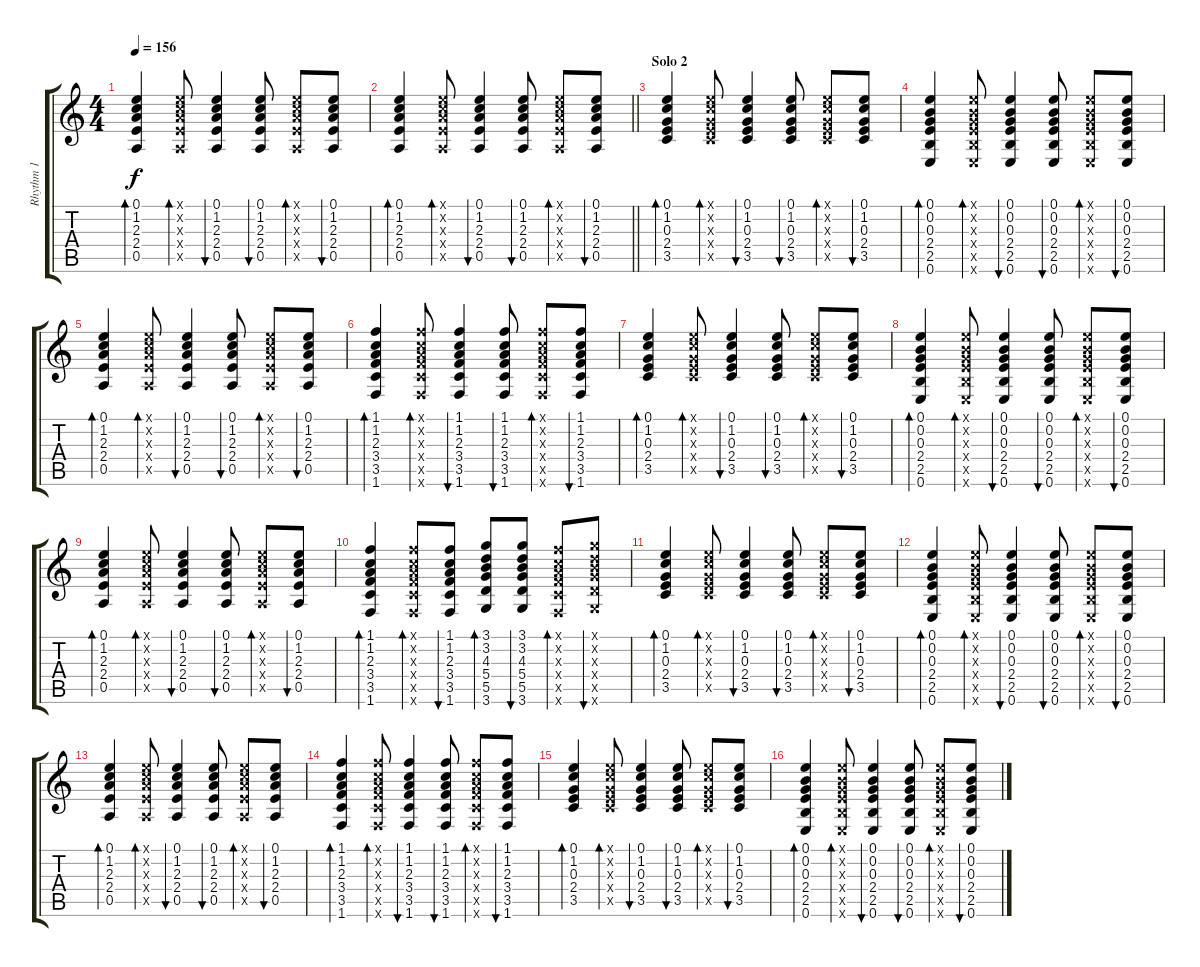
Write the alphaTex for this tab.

\track ("Rhythm 1" "Rhythm 1") {instrument acousticguitarsteel}
\staff {score tabs}
\tuning (E4 B3 G3 D3 A2 E2) {hide}
\ts (4 4)
\tempo 156
\clef g2
\ks c
(0.1 1.2 2.3 2.4 0.5).4{bd 60 dy f instrument acousticguitarsteel} (0.1{x} 1.2{x} 2.3{x} 2.4{x} 0.5{x}).8{bd 60} (0.1 1.2 2.3 2.4 0.5).4{bu 60} (0.1 1.2 2.3 2.4 0.5).8{bu 60} (0.1{x} 1.2{x} 2.3{x} 2.4{x} 0.5{x}).8{bd 60} (0.1 1.2 2.3 2.4 0.5).8{bu 60} |
\barLineRight lightlight
(0.1 1.2 2.3 2.4 0.5).4{bd 60} (0.1{x} 1.2{x} 2.3{x} 2.4{x} 0.5{x}).8{bd 60} (0.1 1.2 2.3 2.4 0.5).4{bu 60} (0.1 1.2 2.3 2.4 0.5).8{bu 60} (0.1{x} 1.2{x} 2.3{x} 2.4{x} 0.5{x}).8{bd 60} (0.1 1.2 2.3 2.4 0.5).8{bu 60} |
\section ("" "Solo 2")
(0.1 1.2 0.3 2.4 3.5).4{bd 60} (0.1{x} 1.2{x} 0.3{x} 2.4{x} 3.5{x}).8{bd 60} (0.1 1.2 0.3 2.4 3.5).4{bu 60} (0.1 1.2 0.3 2.4 3.5).8{bu 60} (0.1{x} 1.2{x} 0.3{x} 2.4{x} 3.5{x}).8{bd 60} (0.1 1.2 0.3 2.4 3.5).8{bu 60} |
(0.1 0.2 0.3 2.4 2.5 0.6).4{bd 60} (0.1{x} 0.2{x} 0.3{x} 2.4{x} 2.5{x} 0.6{x}).8{bd 60} (0.1 0.2 0.3 2.4 2.5 0.6).4{bu 60} (0.1 0.2 0.3 2.4 2.5 0.6).8{bu 60} (0.1{x} 0.2{x} 0.3{x} 2.4{x} 2.5{x} 0.6{x}).8{bd 60} (0.1 0.2 0.3 2.4 2.5 0.6).8{bu 60} |
(0.1 1.2 2.3 2.4 0.5).4{bd 60} (0.1{x} 1.2{x} 2.3{x} 2.4{x} 0.5{x}).8{bd 60} (0.1 1.2 2.3 2.4 0.5).4{bu 60} (0.1 1.2 2.3 2.4 0.5).8{bu 60} (0.1{x} 1.2{x} 2.3{x} 2.4{x} 0.5{x}).8{bd 60} (0.1 1.2 2.3 2.4 0.5).8{bu 60} |
(1.1 1.2 2.3 3.4 3.5 1.6).4{bd 60} (1.1{x} 1.2{x} 2.3{x} 3.4{x} 3.5{x} 1.6{x}).8{bd 60} (1.1 1.2 2.3 3.4 3.5 1.6).4{bu 60} (1.1 1.2 2.3 3.4 3.5 1.6).8{bu 60} (1.1{x} 1.2{x} 2.3{x} 3.4{x} 3.5{x} 1.6{x}).8{bd 60} (1.1 1.2 2.3 3.4 3.5 1.6).8{bu 60} |
(0.1 1.2 0.3 2.4 3.5).4{bd 60} (0.1{x} 1.2{x} 0.3{x} 2.4{x} 3.5{x}).8{bd 60} (0.1 1.2 0.3 2.4 3.5).4{bu 60} (0.1 1.2 0.3 2.4 3.5).8{bu 60} (0.1{x} 1.2{x} 0.3{x} 2.4{x} 3.5{x}).8{bd 60} (0.1 1.2 0.3 2.4 3.5).8{bu 60} |
(0.1 0.2 0.3 2.4 2.5 0.6).4{bd 60} (0.1{x} 0.2{x} 0.3{x} 2.4{x} 2.5{x} 0.6{x}).8{bd 60} (0.1 0.2 0.3 2.4 2.5 0.6).4{bu 60} (0.1 0.2 0.3 2.4 2.5 0.6).8{bu 60} (0.1{x} 0.2{x} 0.3{x} 2.4{x} 2.5{x} 0.6{x}).8{bd 60} (0.1 0.2 0.3 2.4 2.5 0.6).8{bu 60} |
(0.1 1.2 2.3 2.4 0.5).4{bd 60} (0.1{x} 1.2{x} 2.3{x} 2.4{x} 0.5{x}).8{bd 60} (0.1 1.2 2.3 2.4 0.5).4{bu 60} (0.1 1.2 2.3 2.4 0.5).8{bu 60} (0.1{x} 1.2{x} 2.3{x} 2.4{x} 0.5{x}).8{bd 60} (0.1 1.2 2.3 2.4 0.5).8{bu 60} |
(1.1 1.2 2.3 3.4 3.5 1.6).4{bd 60} (1.1{x} 1.2{x} 2.3{x} 3.4{x} 3.5{x} 1.6{x}).8{bd 60} (1.1 1.2 2.3 3.4 3.5 1.6).8{bu 60} (3.1 3.2 4.3 5.4 5.5 3.6).8{bd 60} (3.1 3.2 4.3 5.4 5.5 3.6).8{bu 60} (1.1{x} 1.2{x} 2.3{x} 3.4{x} 3.5{x} 1.6{x}).8{bd 60} (3.1{x} 3.2{x} 4.3{x} 5.4{x} 5.5{x} 3.6{x}).8{bu 60} |
(0.1 1.2 0.3 2.4 3.5).4{bd 60} (0.1{x} 1.2{x} 0.3{x} 2.4{x} 3.5{x}).8{bd 60} (0.1 1.2 0.3 2.4 3.5).4{bu 60} (0.1 1.2 0.3 2.4 3.5).8{bu 60} (0.1{x} 1.2{x} 0.3{x} 2.4{x} 3.5{x}).8{bd 60} (0.1 1.2 0.3 2.4 3.5).8{bu 60} |
(0.1 0.2 0.3 2.4 2.5 0.6).4{bd 60} (0.1{x} 0.2{x} 0.3{x} 2.4{x} 2.5{x} 0.6{x}).8{bd 60} (0.1 0.2 0.3 2.4 2.5 0.6).4{bu 60} (0.1 0.2 0.3 2.4 2.5 0.6).8{bu 60} (0.1{x} 0.2{x} 0.3{x} 2.4{x} 2.5{x} 0.6{x}).8{bd 60} (0.1 0.2 0.3 2.4 2.5 0.6).8{bu 60} |
(0.1 1.2 2.3 2.4 0.5).4{bd 60} (0.1{x} 1.2{x} 2.3{x} 2.4{x} 0.5{x}).8{bd 60} (0.1 1.2 2.3 2.4 0.5).4{bu 60} (0.1 1.2 2.3 2.4 0.5).8{bu 60} (0.1{x} 1.2{x} 2.3{x} 2.4{x} 0.5{x}).8{bd 60} (0.1 1.2 2.3 2.4 0.5).8{bu 60} |
(1.1 1.2 2.3 3.4 3.5 1.6).4{bd 60} (1.1{x} 1.2{x} 2.3{x} 3.4{x} 3.5{x} 1.6{x}).8{bd 60} (1.1 1.2 2.3 3.4 3.5 1.6).4{bu 60} (1.1 1.2 2.3 3.4 3.5 1.6).8{bu 60} (1.1{x} 1.2{x} 2.3{x} 3.4{x} 3.5{x} 1.6{x}).8{bd 60} (1.1 1.2 2.3 3.4 3.5 1.6).8{bu 60} |
(0.1 1.2 0.3 2.4 3.5).4{bd 60} (0.1{x} 1.2{x} 0.3{x} 2.4{x} 3.5{x}).8{bd 60} (0.1 1.2 0.3 2.4 3.5).4{bu 60} (0.1 1.2 0.3 2.4 3.5).8{bu 60} (0.1{x} 1.2{x} 0.3{x} 2.4{x} 3.5{x}).8{bd 60} (0.1 1.2 0.3 2.4 3.5).8{bu 60} |
(0.1 0.2 0.3 2.4 2.5 0.6).4{bd 60} (0.1{x} 0.2{x} 0.3{x} 2.4{x} 2.5{x} 0.6{x}).8{bd 60} (0.1 0.2 0.3 2.4 2.5 0.6).4{bu 60} (0.1 0.2 0.3 2.4 2.5 0.6).8{bu 60} (0.1{x} 0.2{x} 0.3{x} 2.4{x} 2.5{x} 0.6{x}).8{bd 60} (0.1 0.2 0.3 2.4 2.5 0.6).8{bu 60}
